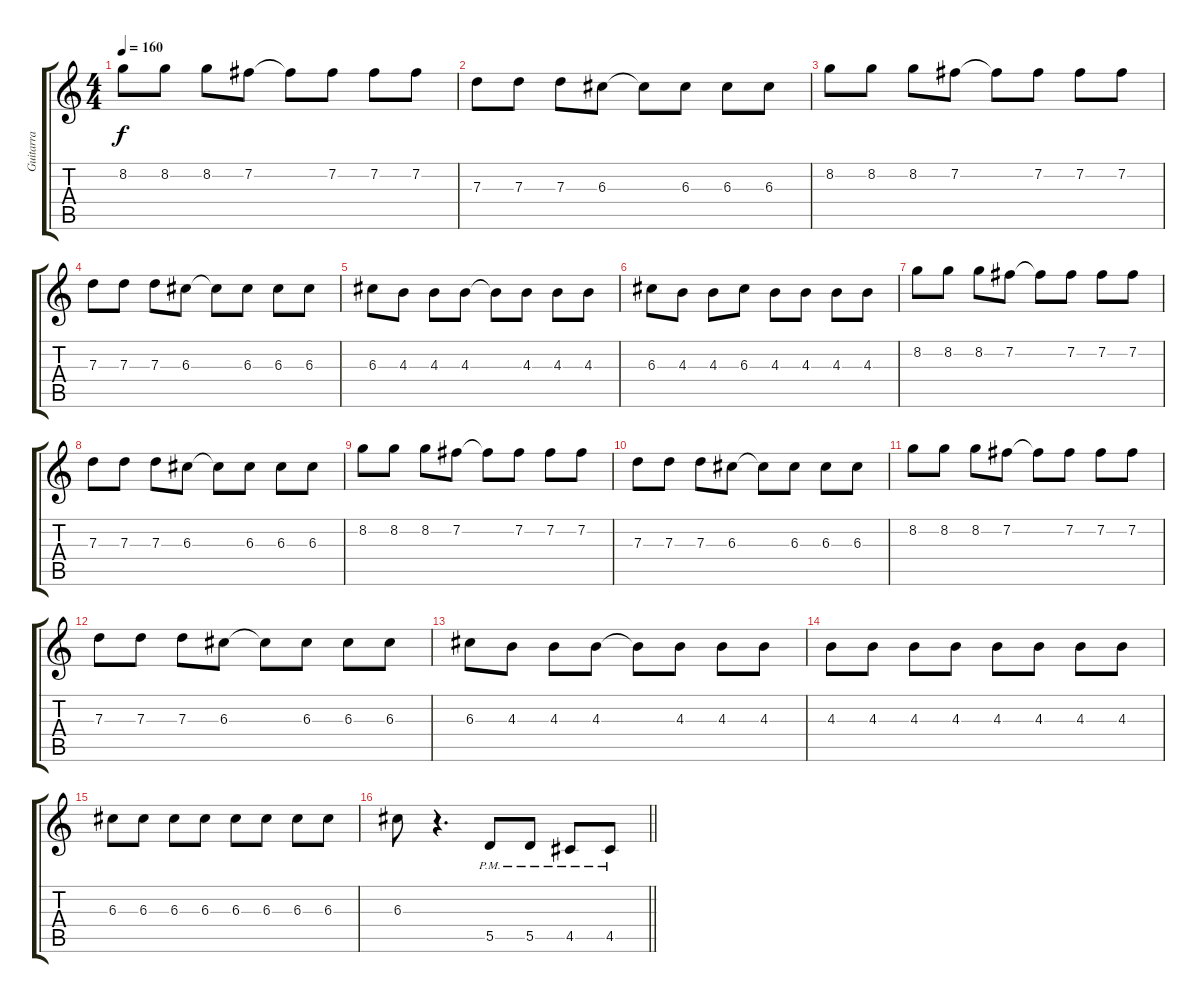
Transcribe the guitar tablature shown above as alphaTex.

\track ("Guitarra" "Guitarra") {instrument overdrivenguitar}
\staff {score tabs}
\tuning (E4 B3 G3 D3 A2 E2) {hide}
\ts (4 4)
\tempo 160
\clef g2
\ks c
8.2.8{dy f} 8.2.8 8.2.8 7.2.8 7.2{t}.8 7.2.8 7.2.8 7.2.8 |
7.3.8 7.3.8 7.3.8 6.3.8 6.3{t}.8 6.3.8 6.3.8 6.3.8 |
8.2.8 8.2.8 8.2.8 7.2.8 7.2{t}.8 7.2.8 7.2.8 7.2.8 |
7.3.8 7.3.8 7.3.8 6.3.8 6.3{t}.8 6.3.8 6.3.8 6.3.8 |
6.3.8 4.3.8 4.3.8 4.3.8 4.3{t}.8 4.3.8 4.3.8 4.3.8 |
6.3.8 4.3.8 4.3.8 6.3.8 4.3.8 4.3.8 4.3.8 4.3.8 |
8.2.8 8.2.8 8.2.8 7.2.8 7.2{t}.8 7.2.8 7.2.8 7.2.8 |
7.3.8 7.3.8 7.3.8 6.3.8 6.3{t}.8 6.3.8 6.3.8 6.3.8 |
8.2.8 8.2.8 8.2.8 7.2.8 7.2{t}.8 7.2.8 7.2.8 7.2.8 |
7.3.8 7.3.8 7.3.8 6.3.8 6.3{t}.8 6.3.8 6.3.8 6.3.8 |
8.2.8 8.2.8 8.2.8 7.2.8 7.2{t}.8 7.2.8 7.2.8 7.2.8 |
7.3.8 7.3.8 7.3.8 6.3.8 6.3{t}.8 6.3.8 6.3.8 6.3.8 |
6.3.8 4.3.8 4.3.8 4.3.8 4.3{t}.8 4.3.8 4.3.8 4.3.8 |
4.3.8 4.3.8 4.3.8 4.3.8 4.3.8 4.3.8 4.3.8 4.3.8 |
6.3.8 6.3.8 6.3.8 6.3.8 6.3.8 6.3.8 6.3.8 6.3.8 |
\barLineRight lightlight
6.3.8 r.4{d} 5.5{pm}.8 5.5{pm}.8 4.5{pm}.8 4.5{pm}.8
